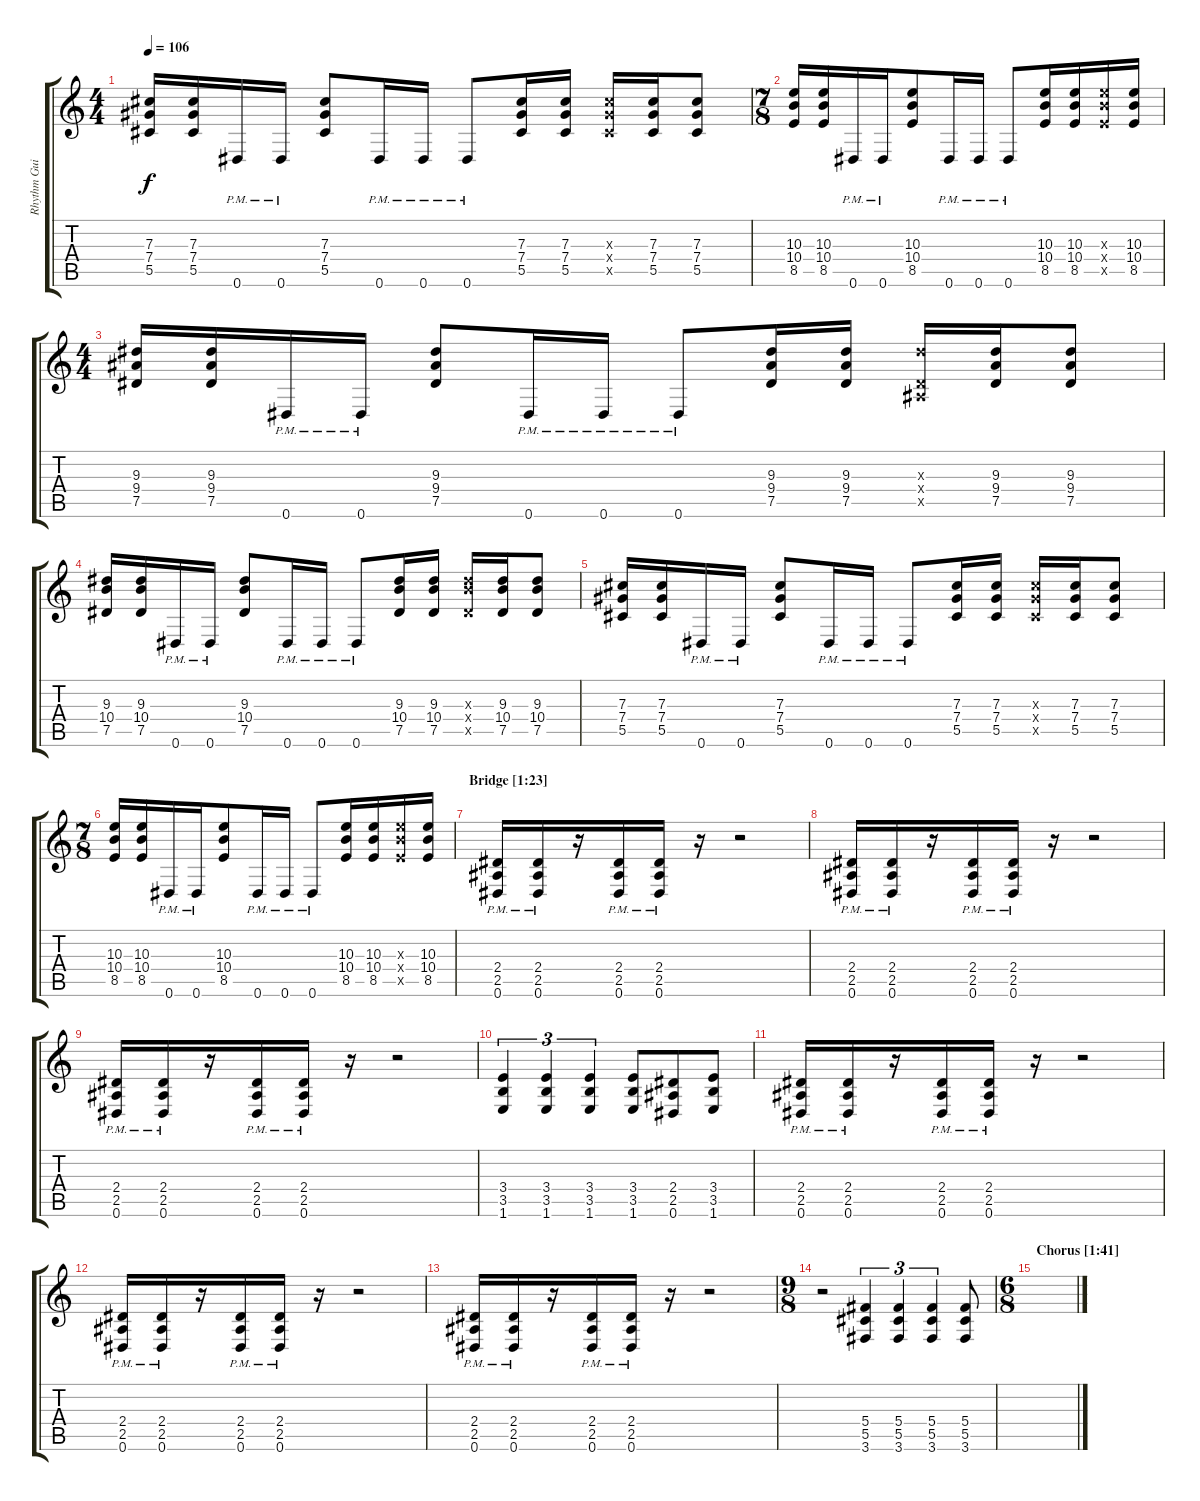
\track ("Rhythm Guitar" "Rhythm Gui") {instrument distortionguitar}
\staff {score tabs}
\tuning (Eb4 Bb3 Gb3 Db3 Ab2 Eb2) {hide}
\ts (4 4)
\tempo 106
\clef g2
\ks c
(7.3 7.4 5.5).16{dy f} (7.3 7.4 5.5).16 0.6{pm}.16 0.6{pm}.16 (7.3 7.4 5.5).8 0.6{pm}.16 0.6{pm}.16 0.6{pm}.8 (7.3 7.4 5.5).16 (7.3 7.4 5.5).16 (7.3{x} 7.4{x} 5.5{x}).16 (7.3 7.4 5.5).16 (7.3 7.4 5.5).8 |
\ts (7 8)
(10.3 10.4 8.5).16 (10.3 10.4 8.5).16 0.6{pm}.16 0.6{pm}.16 (10.3 10.4 8.5).8 0.6{pm}.16 0.6{pm}.16 0.6{pm}.8 (10.3 10.4 8.5).16 (10.3 10.4 8.5).16 (10.3{x} 10.4{x} 8.5{x}).16 (10.3 10.4 8.5).16 |
\ts (4 4)
\section ("" "")
(9.3 9.4 7.5).16 (9.3 9.4 7.5).16 0.6{pm}.16 0.6{pm}.16 (9.3 9.4 7.5).8 0.6{pm}.16 0.6{pm}.16 0.6{pm}.8 (9.3 9.4 7.5).16 (9.3 9.4 7.5).16 (9.3{x} 2.4{x} 2.5{x}).16 (9.3 9.4 7.5).16 (9.3 9.4 7.5).8 |
(9.3 10.4 7.5).16 (9.3 10.4 7.5).16 0.6{pm}.16 0.6{pm}.16 (9.3 10.4 7.5).8 0.6{pm}.16 0.6{pm}.16 0.6{pm}.8 (9.3 10.4 7.5).16 (9.3 10.4 7.5).16 (9.3{x} 10.4{x} 7.5{x}).16 (9.3 10.4 7.5).16 (9.3 10.4 7.5).8 |
(7.3 7.4 5.5).16 (7.3 7.4 5.5).16 0.6{pm}.16 0.6{pm}.16 (7.3 7.4 5.5).8 0.6{pm}.16 0.6{pm}.16 0.6{pm}.8 (7.3 7.4 5.5).16 (7.3 7.4 5.5).16 (7.3{x} 7.4{x} 5.5{x}).16 (7.3 7.4 5.5).16 (7.3 7.4 5.5).8 |
\ts (7 8)
(10.3 10.4 8.5).16 (10.3 10.4 8.5).16 0.6{pm}.16 0.6{pm}.16 (10.3 10.4 8.5).8 0.6{pm}.16 0.6{pm}.16 0.6{pm}.8 (10.3 10.4 8.5).16 (10.3 10.4 8.5).16 (10.3{x} 10.4{x} 8.5{x}).16 (10.3 10.4 8.5).16 |
\section ("" "Bridge [1:23]")
(2.4{pm} 2.5 0.6).16 (2.4{pm} 2.5 0.6).16 r.16 (2.4{pm} 2.5 0.6).16 (2.4{pm} 2.5 0.6).16 r.16 r.2 |
(2.4{pm} 2.5 0.6).16 (2.4{pm} 2.5 0.6).16 r.16 (2.4{pm} 2.5 0.6).16 (2.4{pm} 2.5 0.6).16 r.16 r.2 |
(2.4{pm} 2.5 0.6).16 (2.4{pm} 2.5 0.6).16 r.16 (2.4{pm} 2.5 0.6).16 (2.4{pm} 2.5 0.6).16 r.16 r.2 |
(3.4 3.5 1.6).4{tu (3 2)} (3.4 3.5 1.6).4{tu (3 2)} (3.4 3.5 1.6).4{tu (3 2)} (3.4 3.5 1.6).8 (2.4 2.5 0.6).8 (3.4 3.5 1.6).8 |
\section ("" "")
(2.4{pm} 2.5 0.6).16 (2.4{pm} 2.5 0.6).16 r.16 (2.4{pm} 2.5 0.6).16 (2.4{pm} 2.5 0.6).16 r.16 r.2 |
(2.4{pm} 2.5 0.6).16 (2.4{pm} 2.5 0.6).16 r.16 (2.4{pm} 2.5 0.6).16 (2.4{pm} 2.5 0.6).16 r.16 r.2 |
(2.4{pm} 2.5 0.6).16 (2.4{pm} 2.5 0.6).16 r.16 (2.4{pm} 2.5 0.6).16 (2.4{pm} 2.5 0.6).16 r.16 r.2 |
\ts (9 8)
r.2 (5.4 5.5 3.6).4{tu (3 2)} (5.4 5.5 3.6).4{tu (3 2)} (5.4 5.5 3.6).4{tu (3 2)} (5.4 5.5 3.6).8 |
\ts (6 8)
\section ("" "Chorus [1:41]")
